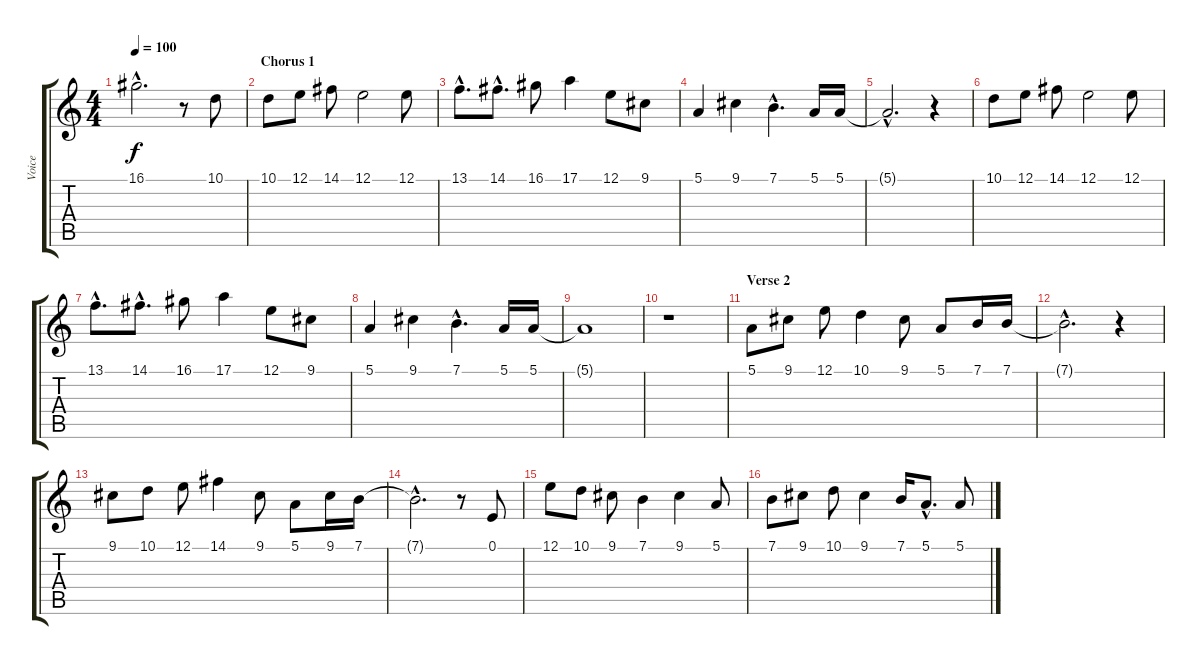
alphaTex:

\track ("Voice" "Voice") {instrument flute}
\staff {score tabs}
\tuning (E4 B3 G3 D3 A2 E2) {hide}
\ts (4 4)
\tempo 100
\clef g2
\ks c
16.1{hac t}.2{d dy f} r.8 10.1.8 |
\section ("" "Chorus 1")
10.1.8 12.1.8 14.1.8 12.1.2 12.1.8 |
13.1{hac}.8{d} 14.1{hac}.8{d} 16.1.8 17.1.4 12.1.8 9.1.8 |
5.1.4 9.1.4 7.1{hac}.4{d} 5.1.16 5.1.16 |
5.1{hac t}.2{d} r.4 |
10.1.8 12.1.8 14.1.8 12.1.2 12.1.8 |
13.1{hac}.8{d} 14.1{hac}.8{d} 16.1.8 17.1.4 12.1.8 9.1.8 |
5.1.4 9.1.4 7.1{hac}.4{d} 5.1.16 5.1.16 |
5.1{t}.1 |
r.1 |
\section ("" "Verse 2")
5.1.8 9.1.8 12.1.8 10.1.4 9.1.8 5.1.8 7.1.16 7.1.16 |
7.1{hac t}.2{d} r.4 |
9.1.8 10.1.8 12.1.8 14.1.4 9.1.8 5.1.8 9.1.16 7.1.16 |
7.1{hac t}.2{d} r.8 0.1.8 |
12.1.8 10.1.8 9.1.8 7.1.4 9.1.4 5.1.8 |
7.1.8 9.1.8 10.1.8 9.1.4 7.1.16 5.1{hac}.8{d} 5.1.8
